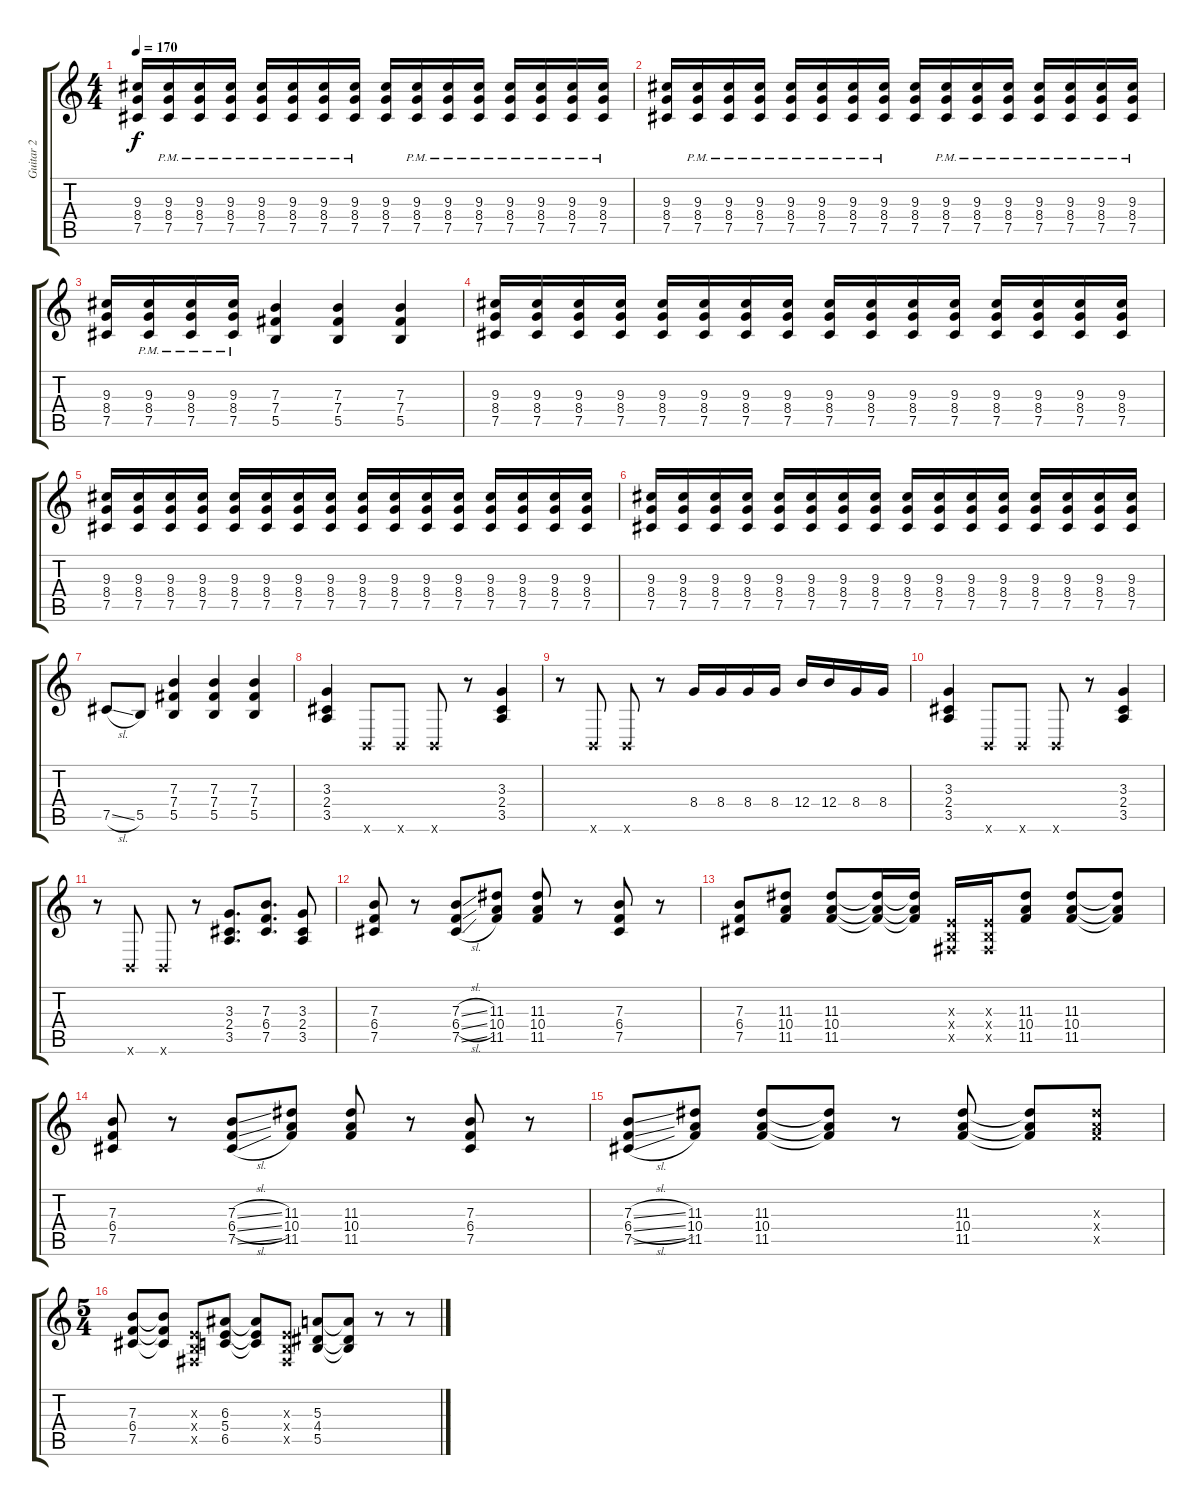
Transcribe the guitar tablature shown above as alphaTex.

\track ("Guitar 2" "Guitar 2") {instrument distortionguitar}
\staff {score tabs}
\tuning (Db4 Ab3 E3 B2 Gb2 B1) {hide}
\ts (4 4)
\tempo 170
\clef g2
\ks c
(9.3 8.4 7.5).16{dy f} (9.3{pm} 8.4{pm} 7.5{pm}).16 (9.3{pm} 8.4{pm} 7.5{pm}).16 (9.3{pm} 8.4{pm} 7.5{pm}).16 (9.3{pm} 8.4{pm} 7.5{pm}).16 (9.3{pm} 8.4{pm} 7.5{pm}).16 (9.3{pm} 8.4{pm} 7.5{pm}).16 (9.3{pm} 8.4{pm} 7.5{pm}).16 (9.3 8.4 7.5).16 (9.3{pm} 8.4{pm} 7.5{pm}).16 (9.3{pm} 8.4{pm} 7.5{pm}).16 (9.3{pm} 8.4{pm} 7.5{pm}).16 (9.3{pm} 8.4{pm} 7.5{pm}).16 (9.3{pm} 8.4{pm} 7.5{pm}).16 (9.3{pm} 8.4{pm} 7.5{pm}).16 (9.3{pm} 8.4{pm} 7.5{pm}).16 |
(9.3 8.4 7.5).16 (9.3{pm} 8.4{pm} 7.5{pm}).16 (9.3{pm} 8.4{pm} 7.5{pm}).16 (9.3{pm} 8.4{pm} 7.5{pm}).16 (9.3{pm} 8.4{pm} 7.5{pm}).16 (9.3{pm} 8.4{pm} 7.5{pm}).16 (9.3{pm} 8.4{pm} 7.5{pm}).16 (9.3{pm} 8.4{pm} 7.5{pm}).16 (9.3 8.4 7.5).16 (9.3{pm} 8.4{pm} 7.5{pm}).16 (9.3{pm} 8.4{pm} 7.5{pm}).16 (9.3{pm} 8.4{pm} 7.5{pm}).16 (9.3{pm} 8.4{pm} 7.5{pm}).16 (9.3{pm} 8.4{pm} 7.5{pm}).16 (9.3{pm} 8.4{pm} 7.5{pm}).16 (9.3{pm} 8.4{pm} 7.5{pm}).16 |
(9.3 8.4 7.5).16 (9.3{pm} 8.4{pm} 7.5{pm}).16 (9.3{pm} 8.4{pm} 7.5{pm}).16 (9.3{pm} 8.4{pm} 7.5{pm}).16 (7.3 7.4 5.5).4 (7.3 7.4 5.5).4 (7.3 7.4 5.5).4 |
(9.3 8.4 7.5).16 (9.3 8.4 7.5).16 (9.3 8.4 7.5).16 (9.3 8.4 7.5).16 (9.3 8.4 7.5).16 (9.3 8.4 7.5).16 (9.3 8.4 7.5).16 (9.3 8.4 7.5).16 (9.3 8.4 7.5).16 (9.3 8.4 7.5).16 (9.3 8.4 7.5).16 (9.3 8.4 7.5).16 (9.3 8.4 7.5).16 (9.3 8.4 7.5).16 (9.3 8.4 7.5).16 (9.3 8.4 7.5).16 |
(9.3 8.4 7.5).16 (9.3 8.4 7.5).16 (9.3 8.4 7.5).16 (9.3 8.4 7.5).16 (9.3 8.4 7.5).16 (9.3 8.4 7.5).16 (9.3 8.4 7.5).16 (9.3 8.4 7.5).16 (9.3 8.4 7.5).16 (9.3 8.4 7.5).16 (9.3 8.4 7.5).16 (9.3 8.4 7.5).16 (9.3 8.4 7.5).16 (9.3 8.4 7.5).16 (9.3 8.4 7.5).16 (9.3 8.4 7.5).16 |
(9.3 8.4 7.5).16 (9.3 8.4 7.5).16 (9.3 8.4 7.5).16 (9.3 8.4 7.5).16 (9.3 8.4 7.5).16 (9.3 8.4 7.5).16 (9.3 8.4 7.5).16 (9.3 8.4 7.5).16 (9.3 8.4 7.5).16 (9.3 8.4 7.5).16 (9.3 8.4 7.5).16 (9.3 8.4 7.5).16 (9.3 8.4 7.5).16 (9.3 8.4 7.5).16 (9.3 8.4 7.5).16 (9.3 8.4 7.5).16 |
7.5{sl}.8 5.5.8 (7.3 7.4 5.5).4 (7.3 7.4 5.5).4 (7.3 7.4 5.5).4 |
(3.3 2.4 3.5).4 0.6{x}.8 0.6{x}.8 0.6{x}.8 r.8 (3.3 2.4 3.5).4 |
r.8 0.6{x}.8 0.6{x}.8 r.8 8.4.16 8.4.16 8.4.16 8.4.16 12.4.16 12.4.16 8.4.16 8.4.16 |
(3.3 2.4 3.5).4 0.6{x}.8 0.6{x}.8 0.6{x}.8 r.8 (3.3 2.4 3.5).4 |
r.8 0.6{x}.8 0.6{x}.8 r.8 (3.3 2.4 3.5).8{d} (7.3 6.4 7.5).8{d} (3.3 2.4 3.5).8 |
(7.3 6.4 7.5).8 r.8 (7.3{sl} 6.4{sl} 7.5{sl}).8 (11.3 10.4 11.5).8 (11.3 10.4 11.5).8 r.8 (7.3 6.4 7.5).8 r.8 |
(7.3 6.4 7.5).8 (11.3 10.4 11.5).8 (11.3 10.4 11.5).8 (11.3{t} 10.4{t} 11.5{t}).16 (11.3{t} 10.4{t} 11.5{t}).16 (0.3{x} 0.4{x} 0.5{x}).16 (0.3{x} 0.4{x} 0.5{x}).16 (11.3 10.4 11.5).8 (11.3 10.4 11.5).8 (11.3{t} 10.4{t} 11.5{t}).8 |
(7.3 6.4 7.5).8 r.8 (7.3{sl} 6.4{sl} 7.5{sl}).8 (11.3 10.4 11.5).8 (11.3 10.4 11.5).8 r.8 (7.3 6.4 7.5).8 r.8 |
(7.3{sl} 6.4{sl} 7.5{sl}).8 (11.3 10.4 11.5).8 (11.3 10.4 11.5).8 (11.3{t} 10.4{t} 11.5{t}).8 r.8 (11.3 10.4 11.5).8 (11.3{t} 10.4{t} 11.5{t}).8 (11.3{x} 10.4{x} 11.5{x}).8 |
\ts (5 4)
(7.3 6.4 7.5).8 (7.3{t} 6.4{t} 7.5{t}).8 (0.3{x} 0.4{x} 0.5{x}).8 (6.3 5.4 6.5).8 (6.3{t} 5.4{t} 6.5{t}).8 (0.3{x} 0.4{x} 0.5{x}).8 (5.3 4.4 5.5).8 (5.3{t} 4.4{t} 5.5{t}).8 r.8 r.8
